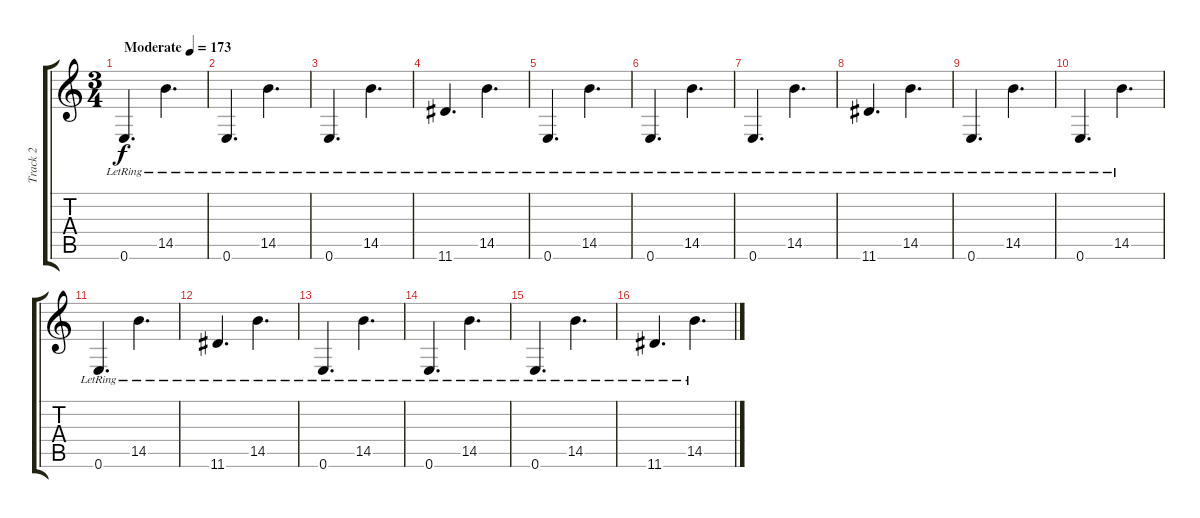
\track ("Track 2" "Track 2") {instrument electricguitarjazz}
\staff {score tabs}
\tuning (E4 B3 G3 D3 A2 E2) {hide}
\ts (3 4)
\tempo (173 "Moderate")
\clef g2
\ks c
0.6{lr}.4{d dy f instrument electricguitarjazz} 14.5{lr}.4{d} |
0.6{lr}.4{d} 14.5{lr}.4{d} |
0.6{lr}.4{d} 14.5{lr}.4{d} |
11.6{lr}.4{d} 14.5{lr}.4{d} |
0.6{lr}.4{d} 14.5{lr}.4{d} |
0.6{lr}.4{d} 14.5{lr}.4{d} |
0.6{lr}.4{d} 14.5{lr}.4{d} |
11.6{lr}.4{d} 14.5{lr}.4{d} |
0.6{lr}.4{d} 14.5{lr}.4{d} |
0.6{lr}.4{d} 14.5{lr}.4{d} |
0.6{lr}.4{d} 14.5{lr}.4{d} |
11.6{lr}.4{d} 14.5{lr}.4{d} |
0.6{lr}.4{d} 14.5{lr}.4{d} |
0.6{lr}.4{d} 14.5{lr}.4{d} |
0.6{lr}.4{d} 14.5{lr}.4{d} |
11.6{lr}.4{d} 14.5{lr}.4{d}
